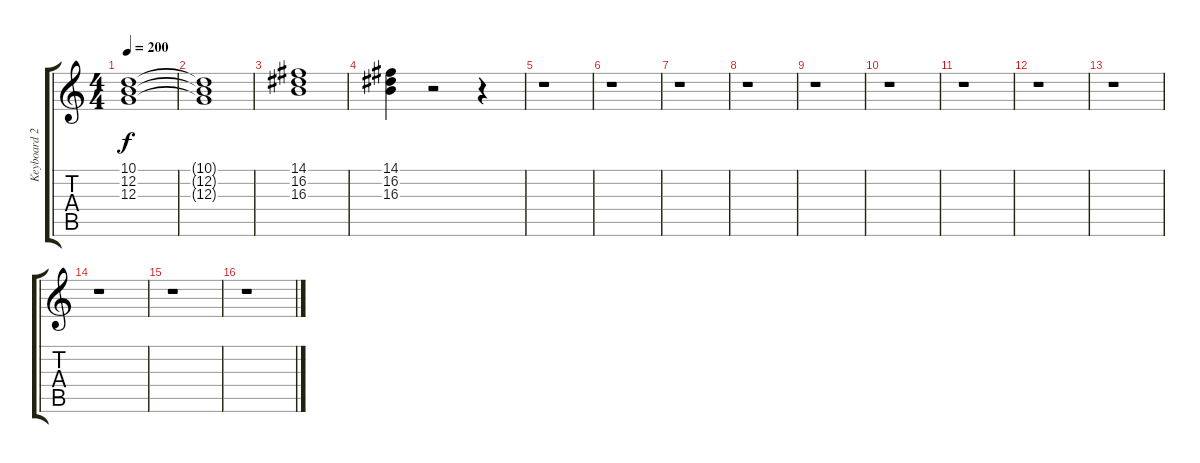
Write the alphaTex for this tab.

\track ("Keyboard 2" "Keyboard 2") {instrument stringensemble1}
\staff {score tabs}
\tuning (E4 B3 G3 D3 A2 E2) {hide}
\ts (4 4)
\tempo 200
\clef g2
\ks c
(10.1 12.2 12.3).1{dy f} |
(10.1{t} 12.2{t} 12.3{t}).1 |
(14.1 16.2 16.3).1 |
(14.1 16.2 16.3).4 r.2 r.4 |
\section ("" "")
r.1 |
r.1 |
r.1 |
r.1 |
r.1 |
r.1 |
r.1 |
r.1 |
r.1 |
r.1 |
r.1 |
r.1
